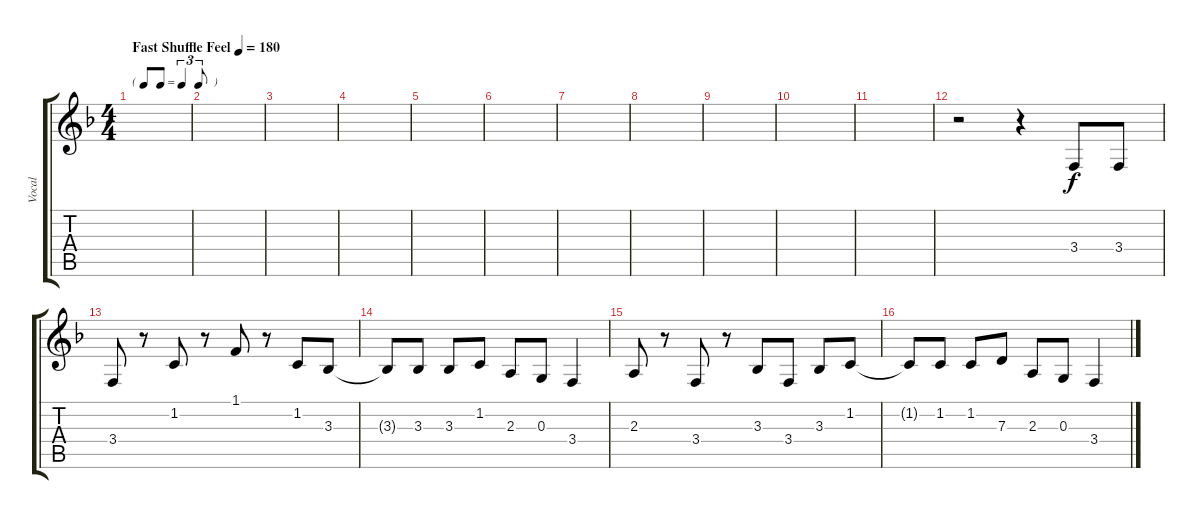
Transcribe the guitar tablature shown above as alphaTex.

\track ("Vocal" "Vocal") {instrument choiraahs}
\staff {score tabs}
\tuning (E4 B3 G3 D3 A2 E2) {hide}
\ts (4 4)
\tf triplet8th
\tempo (180 "Fast Shuffle Feel")
\clef g2
\ks f
|
|
|
|
|
|
|
|
|
|
|
r.2 r.4 3.4.8 3.4.8 |
3.4.8 r.8 1.2.8 r.8 1.1.8 r.8 1.2.8 3.3.8 |
3.3{t}.8 3.3.8 3.3.8 1.2.8 2.3.8 0.3.8 3.4.4 |
2.3.8 r.8 3.4.8 r.8 3.3.8 3.4.8 3.3.8 1.2.8 |
1.2{t}.8 1.2.8 1.2.8 7.3.8 2.3.8 0.3.8 3.4.4
